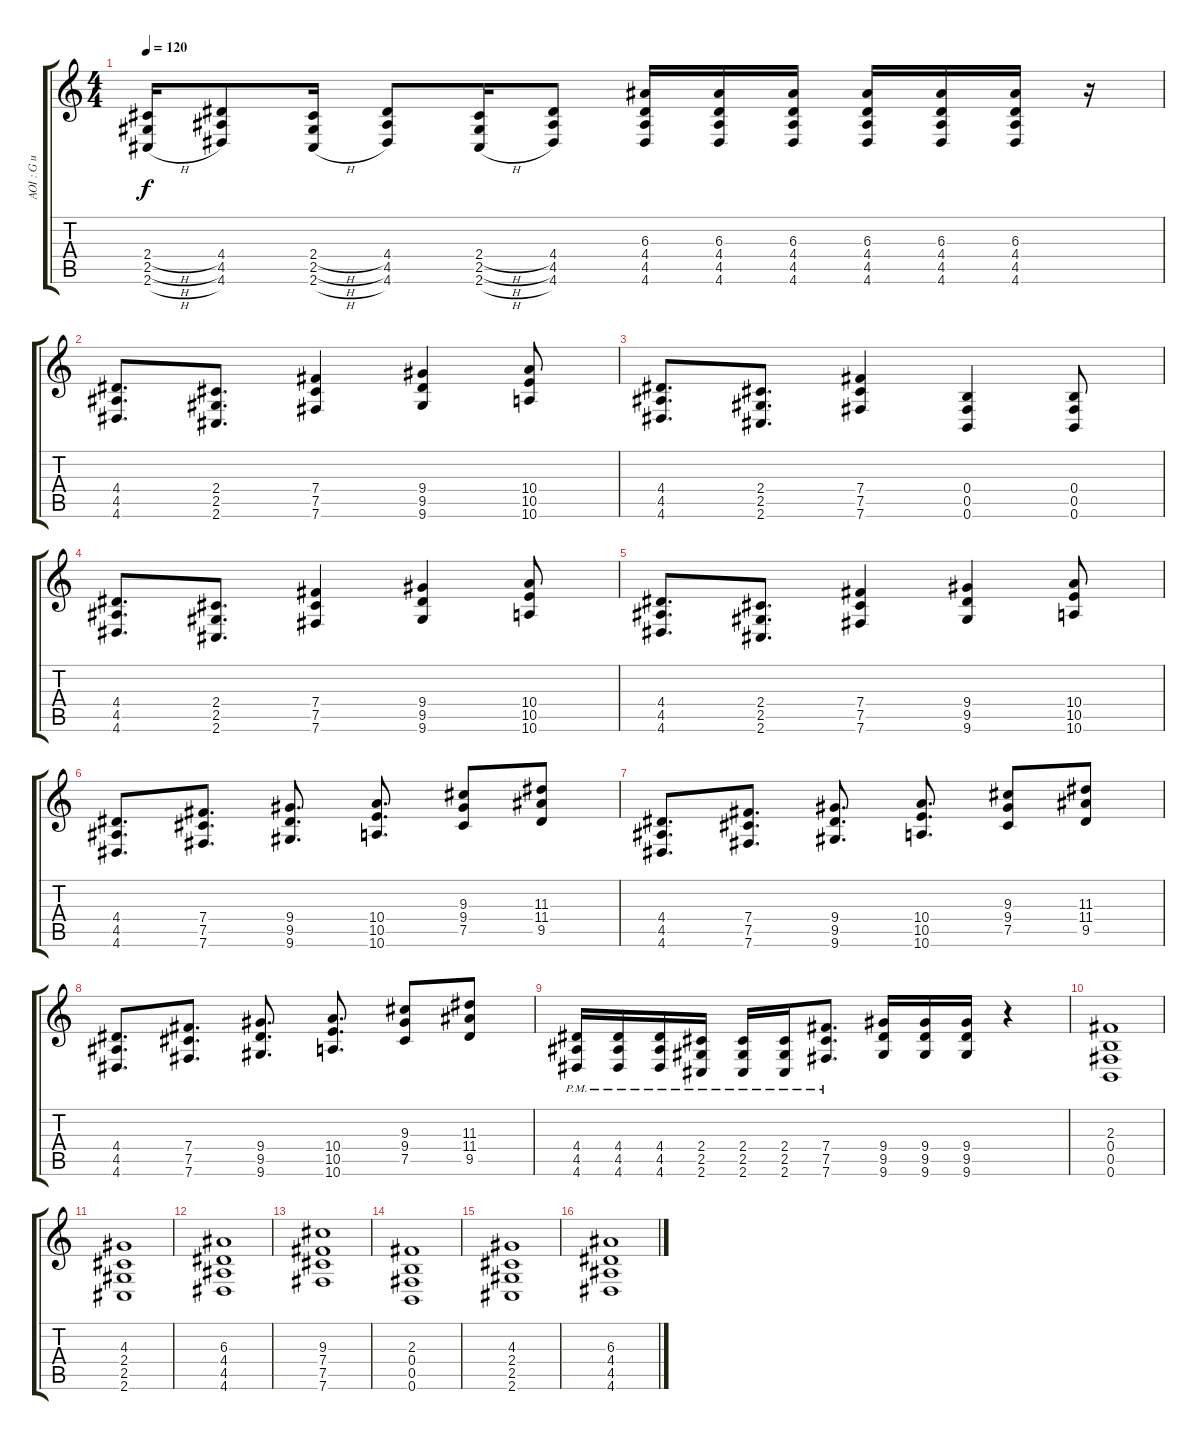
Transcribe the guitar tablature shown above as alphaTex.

\track ("AOI : G u i t a R" "AOI : G u ") {instrument distortionguitar}
\staff {score tabs}
\tuning (Db4 Ab3 E3 B2 Gb2 B1) {hide}
\ts (4 4)
\tempo 120
\clef g2
\ks c
(2.4{h} 2.5{h} 2.6{h}).16{dy f} (4.4 4.5 4.6).8 (2.4{h} 2.5{h} 2.6{h}).16 (4.4 4.5 4.6).8 (2.4{h} 2.5{h} 2.6{h}).16 (4.4 4.5 4.6).8 (6.3 4.4 4.5 4.6).16 (6.3 4.4 4.5 4.6).16 (6.3 4.4 4.5 4.6).16 (6.3 4.4 4.5 4.6).16 (6.3 4.4 4.5 4.6).16 (6.3 4.4 4.5 4.6).16 r.16 |
(4.4 4.5 4.6).8{d} (2.4 2.5 2.6).8{d} (7.4 7.5 7.6).4 (9.4 9.5 9.6).4 (10.4 10.5 10.6).8 |
(4.4 4.5 4.6).8{d} (2.4 2.5 2.6).8{d} (7.4 7.5 7.6).4 (0.4 0.5 0.6).4 (0.4 0.5 0.6).8 |
(4.4 4.5 4.6).8{d} (2.4 2.5 2.6).8{d} (7.4 7.5 7.6).4 (9.4 9.5 9.6).4 (10.4 10.5 10.6).8 |
(4.4 4.5 4.6).8{d} (2.4 2.5 2.6).8{d} (7.4 7.5 7.6).4 (9.4 9.5 9.6).4 (10.4 10.5 10.6).8 |
(4.4 4.5 4.6).8{d} (7.4 7.5 7.6).8{d} (9.4 9.5 9.6).8{d} (10.4 10.5 10.6).8{d} (9.3 9.4 7.5).8 (11.3 11.4 9.5).8 |
(4.4 4.5 4.6).8{d} (7.4 7.5 7.6).8{d} (9.4 9.5 9.6).8{d} (10.4 10.5 10.6).8{d} (9.3 9.4 7.5).8 (11.3 11.4 9.5).8 |
(4.4 4.5 4.6).8{d} (7.4 7.5 7.6).8{d} (9.4 9.5 9.6).8{d} (10.4 10.5 10.6).8{d} (9.3 9.4 7.5).8 (11.3 11.4 9.5).8 |
(4.4{pm} 4.5{pm} 4.6{pm}).16 (4.4{pm} 4.5{pm} 4.6{pm}).16 (4.4{pm} 4.5{pm} 4.6{pm}).16 (2.4{pm} 2.5{pm} 2.6{pm}).16 (2.4{pm} 2.5{pm} 2.6{pm}).16 (2.4{pm} 2.5{pm} 2.6{pm}).16 (7.4{pm} 7.5{pm} 7.6{pm}).8{d} (9.4 9.5 9.6).16 (9.4 9.5 9.6).16 (9.4 9.5 9.6).16 r.4 |
(2.3 0.4 0.5 0.6).1 |
(4.3 2.4 2.5 2.6).1 |
(6.3 4.4 4.5 4.6).1 |
(9.3 7.4 7.5 7.6).1 |
(2.3 0.4 0.5 0.6).1 |
(4.3 2.4 2.5 2.6).1 |
(6.3 4.4 4.5 4.6).1
